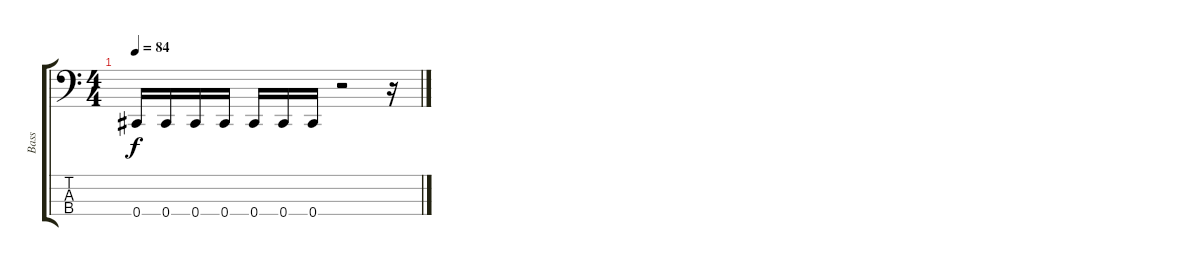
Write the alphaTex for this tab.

\track ("Bass" "Bass") {instrument electricbassfinger}
\staff {score tabs}
\tuning (E2 B1 Gb1 Db1) {hide}
\ts (4 4)
\tempo 84
\clef f4
\ks c
0.4.16{dy f} 0.4.16 0.4.16 0.4.16 0.4.16 0.4.16 0.4.16 r.2 r.16
